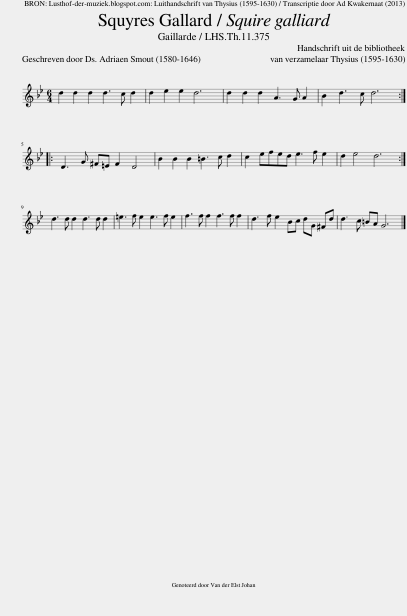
X:1
L:1/8
Q:1/4=170
M:6/4
I:linebreak $
K:Bb
V:1 treble
V:1
 d2 d2 d2 d3 c d2 | d2 e2 e2 d6 | d2 d2 d2 A3 G A2 | B2 d3 c d6 ::$ D3 G ^F=E F2 D4 | %5
 B2 B2 B2 =B3 c d2 | c2 efed e3 f e2 | d2 e4 d6 :|$ d3 d d2 d3 d d2 | =e3 f e2 e3 f e2 | %10
 f3 f f2 f3 f f2 | d3 f e2 Bc dG ^Fd | d3 c =BA G6 |] %13
